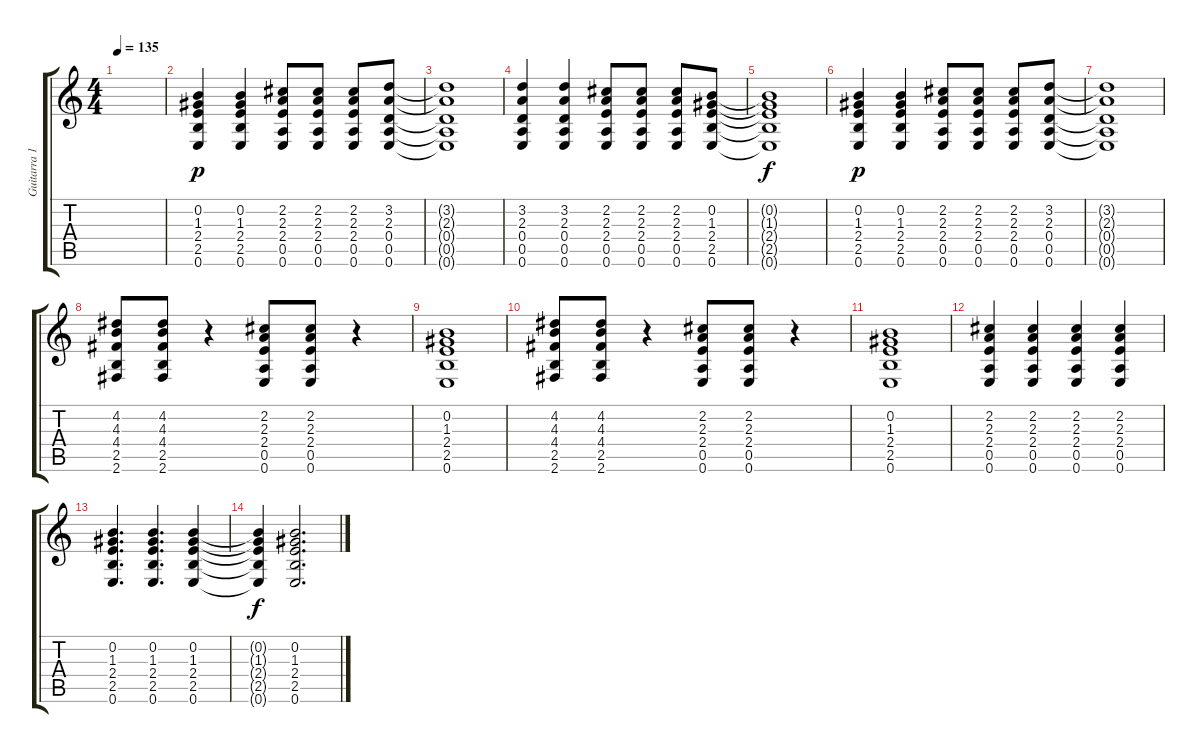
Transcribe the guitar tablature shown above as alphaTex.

\track ("Guitarra 1" "Guitarra 1") {instrument acousticguitarsteel}
\staff {score tabs}
\tuning (E4 B3 G3 D3 A2 E2) {hide}
\ts (4 4)
\tempo 135
\clef g2
\ks c
|
(0.2 1.3 2.4 2.5 0.6).4{dy p} (0.2 1.3 2.4 2.5 0.6).4 (2.2 2.3 2.4 0.5 0.6).8 (2.2 2.3 2.4 0.5 0.6).8 (2.2 2.3 2.4 0.5 0.6).8 (3.2 2.3 0.4 0.5 0.6).8 |
(3.2{t} 2.3{t} 0.4{t} 0.5{t} 0.6{t}).1 |
(3.2 2.3 0.4 0.5 0.6).4 (3.2 2.3 0.4 0.5 0.6).4 (2.2 2.3 2.4 0.5 0.6).8 (2.2 2.3 2.4 0.5 0.6).8 (2.2 2.3 2.4 0.5 0.6).8 (0.2 1.3 2.4 2.5 0.6).8 |
(0.2{t} 1.3{t} 2.4{t} 2.5{t} 0.6{t}).1{dy f} |
(0.2 1.3 2.4 2.5 0.6).4{dy p} (0.2 1.3 2.4 2.5 0.6).4 (2.2 2.3 2.4 0.5 0.6).8 (2.2 2.3 2.4 0.5 0.6).8 (2.2 2.3 2.4 0.5 0.6).8 (3.2 2.3 0.4 0.5 0.6).8 |
(3.2{t} 2.3{t} 0.4{t} 0.5{t} 0.6{t}).1 |
(4.2 4.3 4.4 2.5 2.6).8 (4.2 4.3 4.4 2.5 2.6).8 r.4 (2.2 2.3 2.4 0.5 0.6).8 (2.2 2.3 2.4 0.5 0.6).8 r.4 |
(0.2 1.3 2.4 2.5 0.6).1 |
(4.2 4.3 4.4 2.5 2.6).8 (4.2 4.3 4.4 2.5 2.6).8 r.4 (2.2 2.3 2.4 0.5 0.6).8 (2.2 2.3 2.4 0.5 0.6).8 r.4 |
(0.2 1.3 2.4 2.5 0.6).1 |
(2.2 2.3 2.4 0.5 0.6).4 (2.2 2.3 2.4 0.5 0.6).4 (2.2 2.3 2.4 0.5 0.6).4 (2.2 2.3 2.4 0.5 0.6).4 |
(0.2 1.3 2.4 2.5 0.6).4{d} (0.2 1.3 2.4 2.5 0.6).4{d} (0.2 1.3 2.4 2.5 0.6).4 |
(0.2{t} 1.3{t} 2.4{t} 2.5{t} 0.6{t}).4{dy f} (0.2 1.3 2.4 2.5 0.6).2{d}
